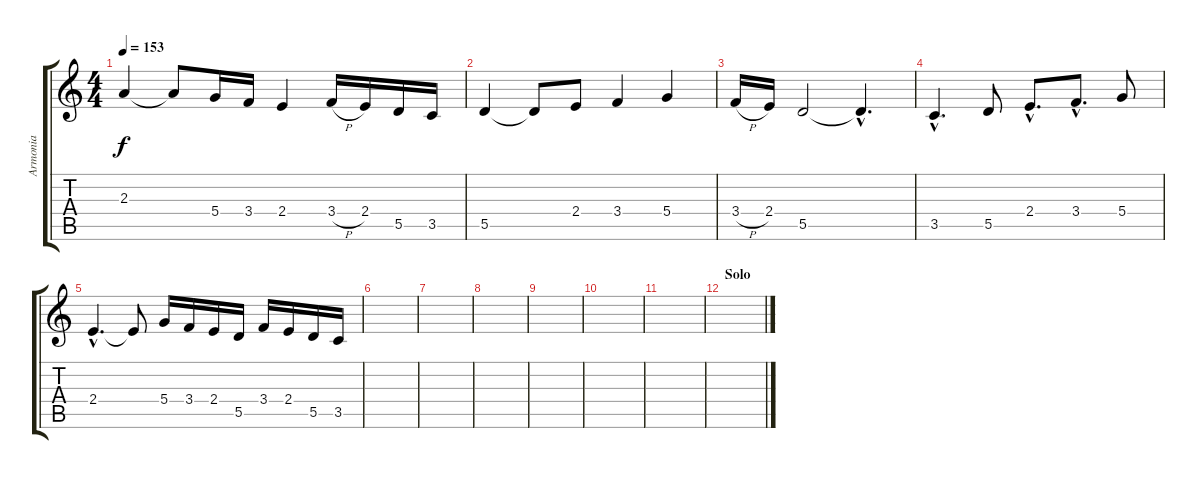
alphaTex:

\track ("Armonia" "Armonia") {instrument overdrivenguitar}
\staff {score tabs}
\tuning (E4 B3 G3 D3 A2 E2) {hide}
\ts (4 4)
\tempo 153
\clef g2
\ks c
2.3.4{dy f} 2.3{t}.8 5.4.16 3.4.16 2.4.4 3.4{h}.16 2.4.16 5.5.16 3.5.16 |
5.5.4 5.5{t}.8 2.4.8 3.4.4 5.4.4 |
3.4{h}.16 2.4.16 5.5.2 5.5{hac t}.4{d} |
3.5{hac}.4{d} 5.5.8 2.4{hac}.8{d} 3.4{hac}.8{d} 5.4.8 |
2.4{hac}.4{d} 2.4{t}.8 5.4.16 3.4.16 2.4.16 5.5.16 3.4.16 2.4.16 5.5.16 3.5.16 |
|
|
|
|
|
|
\section ("" "Solo")
